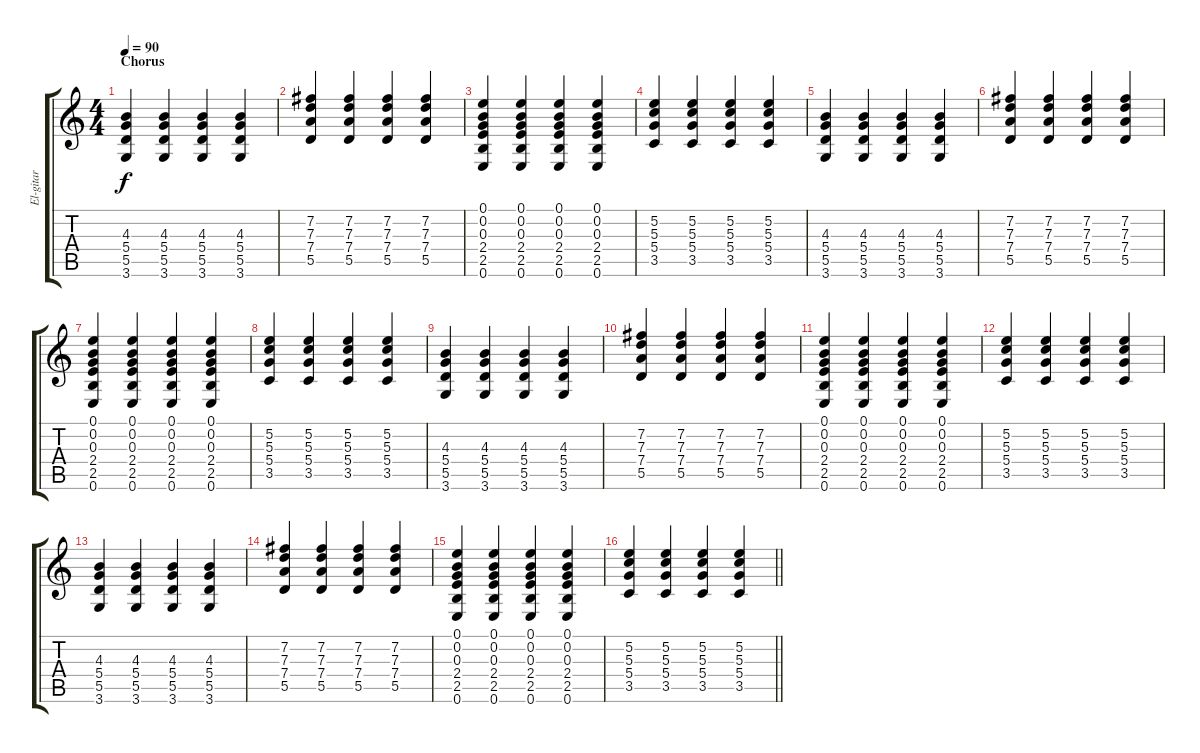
\track ("El-gitar" "El-gitar") {instrument electricguitarjazz}
\staff {score tabs}
\tuning (E4 B3 G3 D3 A2 E2) {hide}
\ts (4 4)
\section ("" "Chorus")
\tempo 90
\clef g2
\ks c
(4.3 5.4 5.5 3.6).4{dy f} (4.3 5.4 5.5 3.6).4 (4.3 5.4 5.5 3.6).4 (4.3 5.4 5.5 3.6).4 |
(7.2 7.3 7.4 5.5).4 (7.2 7.3 7.4 5.5).4 (7.2 7.3 7.4 5.5).4 (7.2 7.3 7.4 5.5).4 |
(0.1 0.2 0.3 2.4 2.5 0.6).4 (0.1 0.2 0.3 2.4 2.5 0.6).4 (0.1 0.2 0.3 2.4 2.5 0.6).4 (0.1 0.2 0.3 2.4 2.5 0.6).4 |
(5.2 5.3 5.4 3.5).4 (5.2 5.3 5.4 3.5).4 (5.2 5.3 5.4 3.5).4 (5.2 5.3 5.4 3.5).4 |
(4.3 5.4 5.5 3.6).4 (4.3 5.4 5.5 3.6).4 (4.3 5.4 5.5 3.6).4 (4.3 5.4 5.5 3.6).4 |
(7.2 7.3 7.4 5.5).4 (7.2 7.3 7.4 5.5).4 (7.2 7.3 7.4 5.5).4 (7.2 7.3 7.4 5.5).4 |
(0.1 0.2 0.3 2.4 2.5 0.6).4 (0.1 0.2 0.3 2.4 2.5 0.6).4 (0.1 0.2 0.3 2.4 2.5 0.6).4 (0.1 0.2 0.3 2.4 2.5 0.6).4 |
(5.2 5.3 5.4 3.5).4 (5.2 5.3 5.4 3.5).4 (5.2 5.3 5.4 3.5).4 (5.2 5.3 5.4 3.5).4 |
(4.3 5.4 5.5 3.6).4 (4.3 5.4 5.5 3.6).4 (4.3 5.4 5.5 3.6).4 (4.3 5.4 5.5 3.6).4 |
(7.2 7.3 7.4 5.5).4 (7.2 7.3 7.4 5.5).4 (7.2 7.3 7.4 5.5).4 (7.2 7.3 7.4 5.5).4 |
(0.1 0.2 0.3 2.4 2.5 0.6).4 (0.1 0.2 0.3 2.4 2.5 0.6).4 (0.1 0.2 0.3 2.4 2.5 0.6).4 (0.1 0.2 0.3 2.4 2.5 0.6).4 |
(5.2 5.3 5.4 3.5).4 (5.2 5.3 5.4 3.5).4 (5.2 5.3 5.4 3.5).4 (5.2 5.3 5.4 3.5).4 |
(4.3 5.4 5.5 3.6).4 (4.3 5.4 5.5 3.6).4 (4.3 5.4 5.5 3.6).4 (4.3 5.4 5.5 3.6).4 |
(7.2 7.3 7.4 5.5).4 (7.2 7.3 7.4 5.5).4 (7.2 7.3 7.4 5.5).4 (7.2 7.3 7.4 5.5).4 |
(0.1 0.2 0.3 2.4 2.5 0.6).4 (0.1 0.2 0.3 2.4 2.5 0.6).4 (0.1 0.2 0.3 2.4 2.5 0.6).4 (0.1 0.2 0.3 2.4 2.5 0.6).4 |
\barLineRight lightlight
(5.2 5.3 5.4 3.5).4 (5.2 5.3 5.4 3.5).4 (5.2 5.3 5.4 3.5).4 (5.2 5.3 5.4 3.5).4
